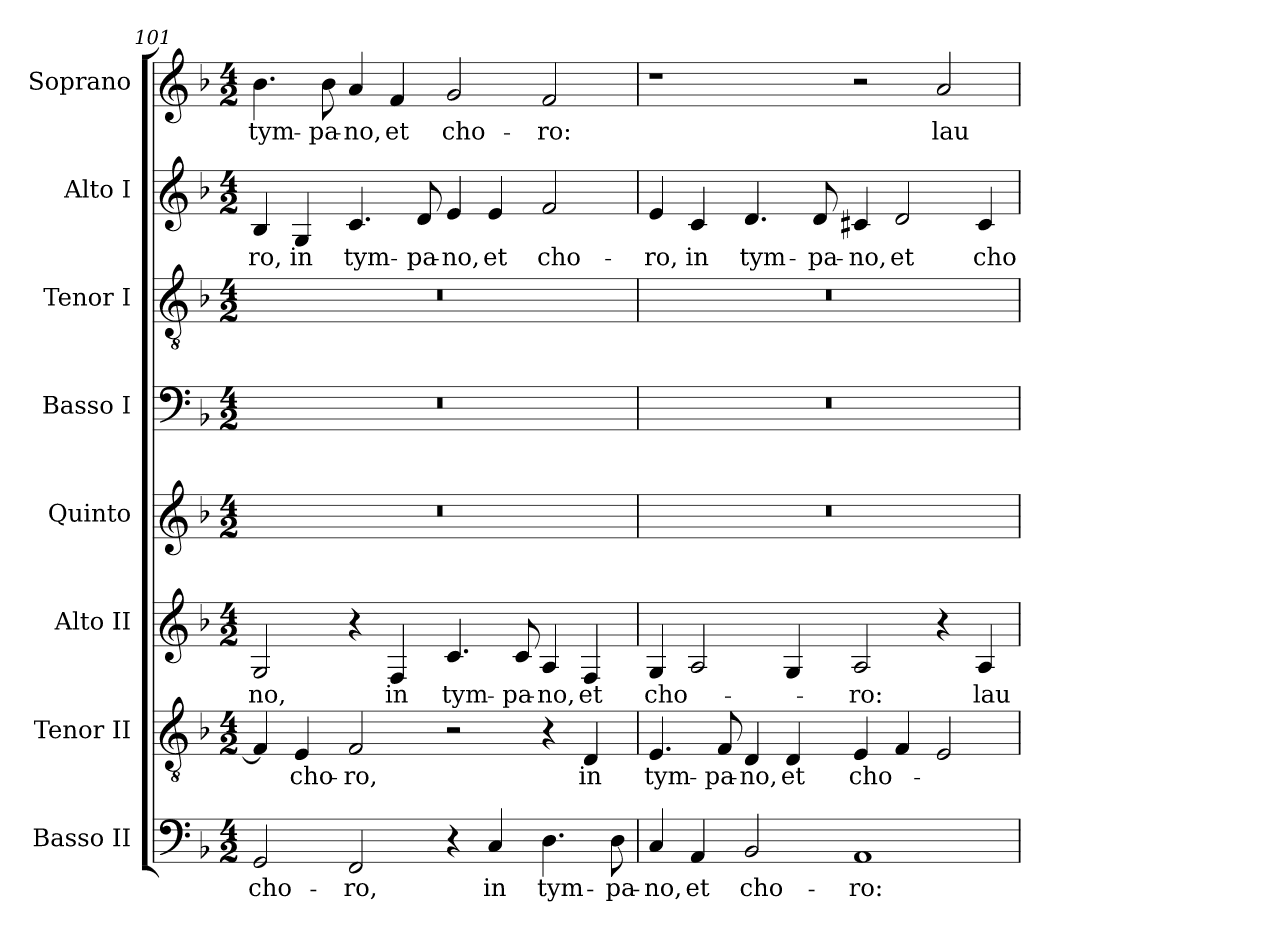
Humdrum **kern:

**kern	**text	**kern	**text	**kern	**text	**kern	**kern	**kern	**kern	**text	**kern	**text
*part8	*part8	*part7	*part7	*part6	*part6	*part5	*part4	*part3	*part2	*part2	*part1	*part1
*staff8	*staff8	*staff7	*staff7	*staff6	*staff6	*staff5	*staff4	*staff3	*staff2	*staff2	*staff1	*staff1
*I"Basso II	*	*I"Tenor II	*	*I"Alto II	*	*I"Quinto	*I"Basso I	*I"Tenor I	*I"Alto I	*	*I"Soprano	*
*I'B. 2	*	*I'T. 2	*	*I'A. 2	*	*I'Q.	*I'B. 1	*I'T. 1	*I'A. 1	*	*I'S.	*
*clefF4	*	*clefGv2	*	*clefG2	*	*clefG2	*clefF4	*clefGv2	*clefG2	*	*clefG2	*
*	*	*ITrd7c12	*	*	*	*	*	*ITrd7c12	*	*	*	*
*k[b-]	*	*k[b-]	*	*k[b-]	*	*k[b-]	*k[b-]	*k[b-]	*k[b-]	*	*k[b-]	*
*F:	*	*F:	*	*F:	*	*F:	*F:	*F:	*F:	*	*F:	*
*M4/2	*	*M4/2	*	*M4/2	*	*M4/2	*M4/2	*M4/2	*M4/2	*	*M4/2	*
=101	=101	=101	=101	=101	=101	=101	=101	=101	=101	=101	=101	=101
!	!LO:LY:b:color=#000000	!	!	!	!	!	!	!	!	!	!	!
!	!	!	!	!	!LO:LY:b:color=#000000	!LO:N:vis=1	!LO:N:vis=1	!LO:N:vis=1	!	!	!	!
!	!	!	!	!	!	!	!	!	!	!LO:LY:b:color=#000000	!	!
!	!	!	!	!	!	!	!	!	!	!	!	!LO:LY:b:color=#000000
2GGi/	cho-	4FFi/]	.	2Gi/	-no,	0r	0r	0r	4B-i/	-ro,	4.b-i\	tym-
!	!	!	!LO:LY:b:color=#000000	!	!	!	!	!	!	!	!	!
!	!	!	!	!	!	!	!	!	!	!LO:LY:b:color=#000000	!	!
.	.	4EEi/	cho-	.	.	.	.	.	4Gi/	in	.	.
!	!	!	!	!	!	!	!	!	!	!	!	!LO:LY:b:color=#000000
.	.	.	.	.	.	.	.	.	.	.	8b-i\	-pa-
!	!LO:LY:b:color=#000000	!	!	!	!	!	!	!	!	!	!	!
!	!	!	!LO:LY:b:color=#000000	!	!	!	!	!	!	!	!	!
!	!	!	!	!	!	!	!	!	!	!LO:LY:b:color=#000000	!	!
!	!	!	!	!	!	!	!	!	!	!	!	!LO:LY:b:color=#000000
2FFi/	-ro,	2FFi/	-ro,	4r	.	.	.	.	4.ci/	tym-	4ai/	-no,
!	!	!	!	!	!LO:LY:b:color=#000000	!	!	!	!	!	!	!
!	!	!	!	!	!	!	!	!	!	!	!	!LO:LY:b:color=#000000
.	.	.	.	4Fi/	in	.	.	.	.	.	4fi/	et
!	!	!	!	!	!	!	!	!	!	!LO:LY:b:color=#000000	!	!
.	.	.	.	.	.	.	.	.	8di/	-pa-	.	.
!	!	!	!	!	!LO:LY:b:color=#000000	!	!	!	!	!	!	!
!	!	!	!	!	!	!	!	!	!	!LO:LY:b:color=#000000	!	!
!	!	!	!	!	!	!	!	!	!	!	!	!LO:LY:b:color=#000000
4r	.	2r	.	4.ci/	tym-	.	.	.	4ei/	-no,	2gi/	cho-
!	!LO:LY:b:color=#000000	!	!	!	!	!	!	!	!	!	!	!
!	!	!	!	!	!	!	!	!	!	!LO:LY:b:color=#000000	!	!
4Ci/	in	.	.	.	.	.	.	.	4ei/	et	.	.
!	!	!	!	!	!LO:LY:b:color=#000000	!	!	!	!	!	!	!
.	.	.	.	8ci/	-pa-	.	.	.	.	.	.	.
!	!LO:LY:b:color=#000000	!	!	!	!	!	!	!	!	!	!	!
!	!	!	!	!	!LO:LY:b:color=#000000	!	!	!	!	!	!	!
!	!	!	!	!	!	!	!	!	!	!LO:LY:b:color=#000000	!	!
!	!	!	!	!	!	!	!	!	!	!	!	!LO:LY:b:color=#000000
4.Di\	tym-	4r	.	4Ai/	-no,	.	.	.	2fi/	cho-	2fi/	-ro:
!	!	!	!LO:LY:b:color=#000000	!	!	!	!	!	!	!	!	!
!	!	!	!	!	!LO:LY:b:color=#000000	!	!	!	!	!	!	!
.	.	4DDi/	in	4Fi/	et	.	.	.	.	.	.	.
!	!LO:LY:b:color=#000000	!	!	!	!	!	!	!	!	!	!	!
8Di\	-pa-	.	.	.	.	.	.	.	.	.	.	.
!!LO:LB:g=z
=102	=102	=102	=102	=102	=102	=102	=102	=102	=102	=102	=102	=102
!	!LO:LY:b:color=#000000	!	!	!	!	!	!	!	!	!	!	!
!	!	!	!LO:LY:b:color=#000000	!	!	!	!	!	!	!	!	!
!	!	!	!	!	!LO:LY:b:color=#000000	!LO:N:vis=1	!LO:N:vis=1	!LO:N:vis=1	!	!	!	!
!	!	!	!	!	!	!	!	!	!	!LO:LY:b:color=#000000	!	!
4Ci/	-no,	4.EEi/	tym-	4Gi/	cho-	0r	0r	0r	4ei/	-ro,	1r	.
!	!LO:LY:b:color=#000000	!	!	!	!	!	!	!	!	!	!	!
!	!	!	!	!	!	!	!	!	!	!LO:LY:b:color=#000000	!	!
4AAi/	et	.	.	2Ai/	.	.	.	.	4ci/	in	.	.
!	!	!	!LO:LY:b:color=#000000	!	!	!	!	!	!	!	!	!
.	.	8FFi/	-pa-	.	.	.	.	.	.	.	.	.
!	!LO:LY:b:color=#000000	!	!	!	!	!	!	!	!	!	!	!
!	!	!	!LO:LY:b:color=#000000	!	!	!	!	!	!	!	!	!
!	!	!	!	!	!	!	!	!	!	!LO:LY:b:color=#000000	!	!
2BB-i/	cho-	4DDi/	-no,	.	.	.	.	.	4.di/	tym-	.	.
!	!	!	!LO:LY:b:color=#000000	!	!	!	!	!	!	!	!	!
.	.	4DDi/	et	4Gi/	.	.	.	.	.	.	.	.
!	!	!	!	!	!	!	!	!	!	!LO:LY:b:color=#000000	!	!
.	.	.	.	.	.	.	.	.	8di/	-pa-	.	.
!	!LO:LY:b:color=#000000	!	!	!	!	!	!	!	!	!	!	!
!	!	!	!LO:LY:b:color=#000000	!	!	!	!	!	!	!	!	!
!	!	!	!	!	!LO:LY:b:color=#000000	!	!	!	!	!	!	!
!	!	!	!	!	!	!	!	!	!	!LO:LY:b:color=#000000	!	!
1AAi	-ro:	4EEi/	cho-	2Ai/	-ro:	.	.	.	4c#Xi/	-no,	2r	.
!	!	!	!	!	!	!	!	!	!	!LO:LY:b:color=#000000	!	!
.	.	4FFi/	.	.	.	.	.	.	2di/	et	.	.
!	!	!	!	!	!	!	!	!	!	!	!	!LO:LY:b:color=#000000
.	.	2EEi/	.	4r	.	.	.	.	.	.	2ai/	lau-
!	!	!	!	!	!LO:LY:b:color=#000000	!	!	!	!	!	!	!
!	!	!	!	!	!	!	!	!	!	!LO:LY:b:color=#000000	!	!
.	.	.	.	4Ai/	lau-	.	.	.	4c#i/	cho-	.	.
=	=	=	=	=	=	=	=	=	=	=	=	=
*-	*-	*-	*-	*-	*-	*-	*-	*-	*-	*-	*-	*-
